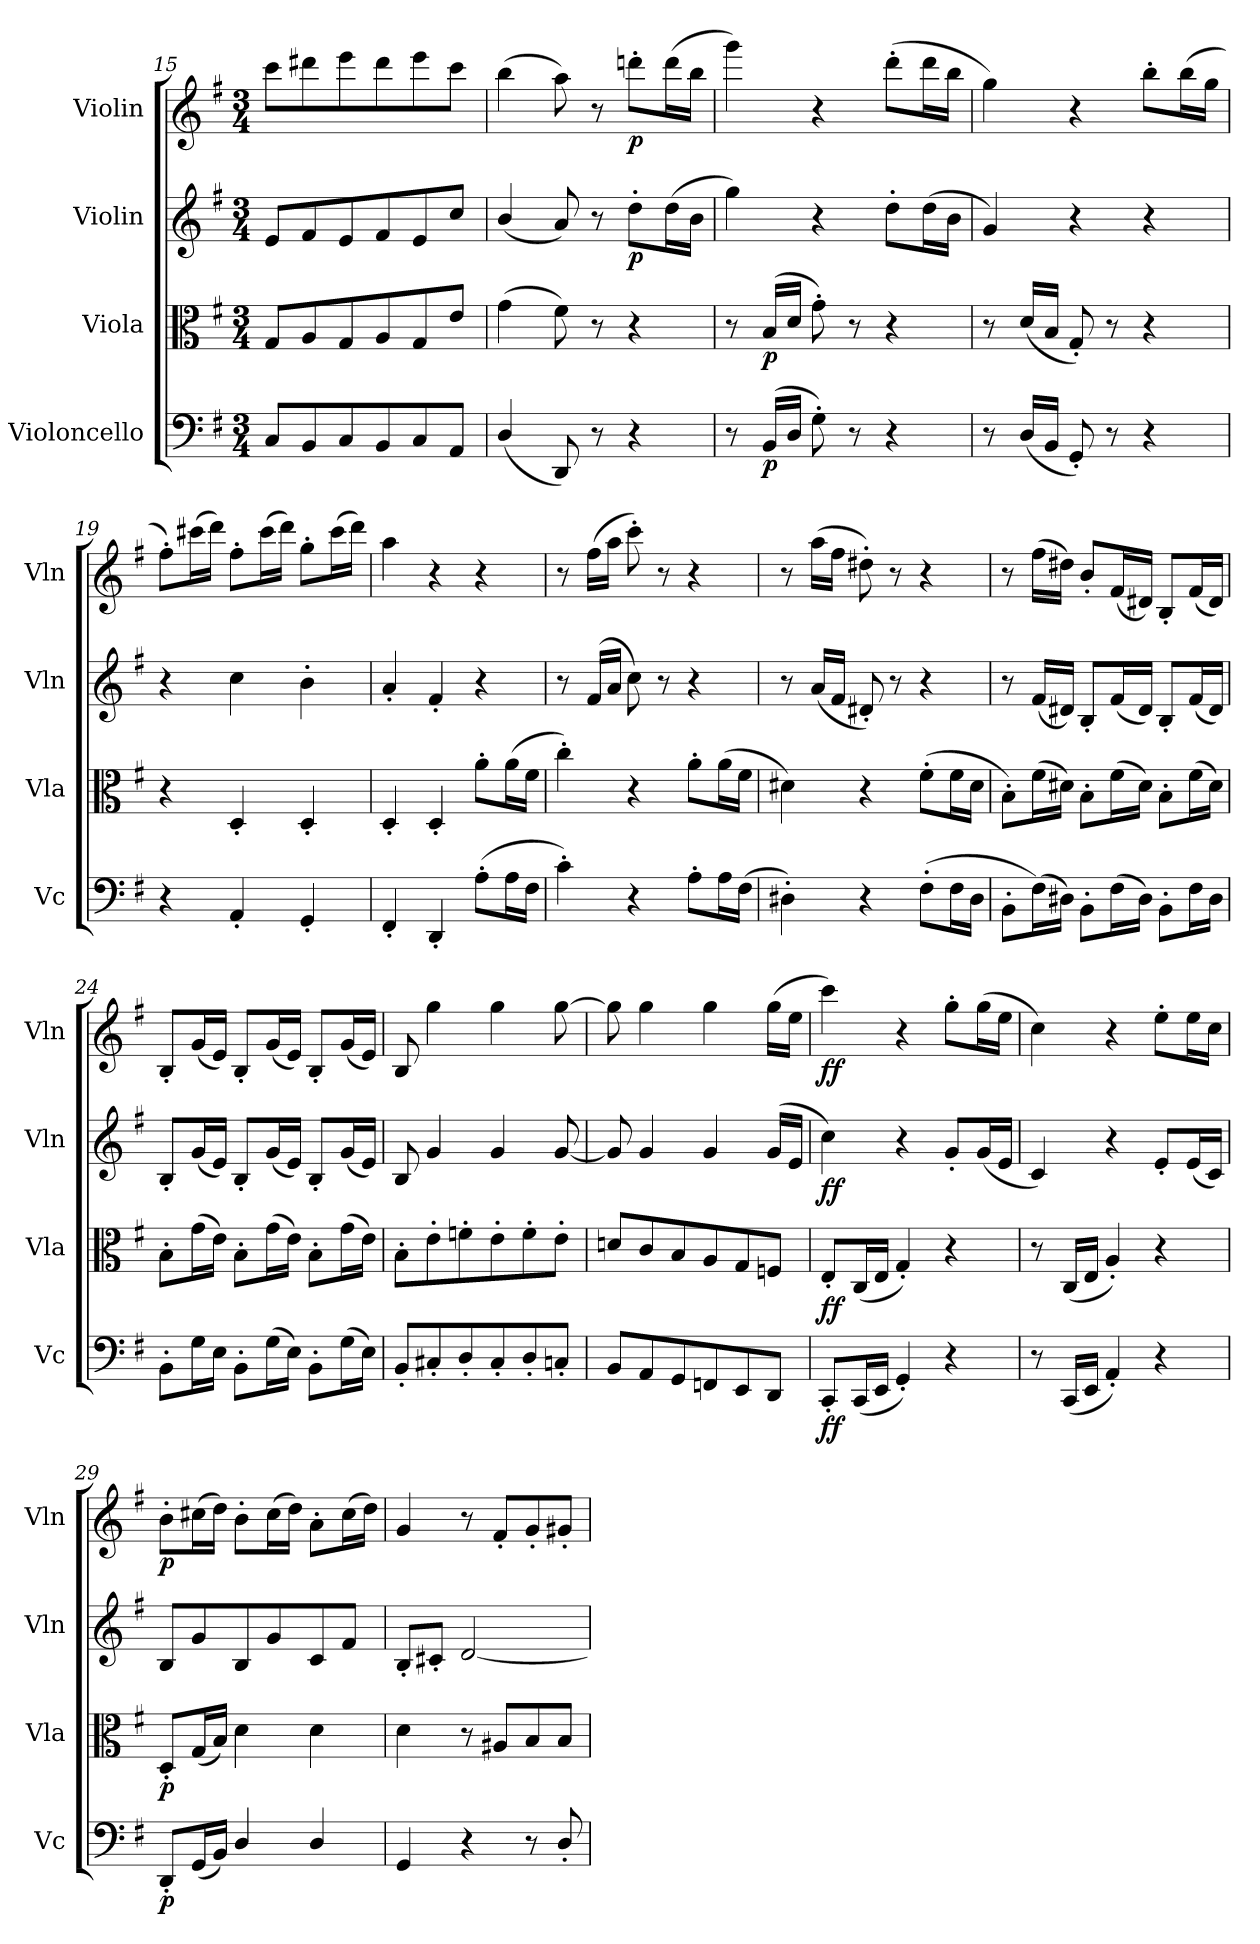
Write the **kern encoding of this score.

**kern	**dynam	**kern	**dynam	**kern	**dynam	**kern	**dynam
*part4	*part4	*part3	*part3	*part2	*part2	*part1	*part1
*staff4	*staff4	*staff3	*staff3	*staff2	*staff2	*staff1	*staff1
*I"Violoncello	*	*I"Viola	*	*I"Violin	*	*I"Violin	*
*I'Vc	*	*I'Vla	*	*I'Vln	*	*I'Vln	*
*clefF4	*	*clefC3	*	*clefG2	*	*clefG2	*
*k[f#]	*	*k[f#]	*	*k[f#]	*	*k[f#]	*
*M3/4	*	*M3/4	*	*M3/4	*	*M3/4	*
=15	=15	=15	=15	=15	=15	=15	=15
8C/L	.	8G/L	.	8e/L	.	8ccc\L	.
8BB/	.	8A/	.	8f#/	.	8ddd#X\	.
8C/	.	8G/	.	8e/	.	8eee\	.
8BB/	.	8A/	.	8f#/	.	8ddd#\	.
8C/	.	8G/	.	8e/	.	8eee\	.
8AA/J	.	8e/J	.	8cc/J	.	8ccc\J	.
=16	=16	=16	=16	=16	=16	=16	=16
(4D/	.	(4g\	.	(4b/	.	(4bb\	.
8DD/)	.	8f#\)	.	8a/)	.	8aa\)	.
8r	.	8r	.	8r	.	8r	.
4r	.	4r	.	8dd'\L	p	8dddn'\L	p
.	.	.	.	(16dd\L	.	(16ddd\L	.
.	.	.	.	16b\JJ	.	16bb\JJ	.
=17	=17	=17	=17	=17	=17	=17	=17
8r	.	8r	.	4gg\)	.	4ggg\)	.
(16BB/LL	p	(16B/LL	p	.	.	.	.
16D/JJ	.	16d/JJ	.	.	.	.	.
8G'\)	.	8g'\)	.	4r	.	4r	.
8r	.	8r	.	.	.	.	.
4r	.	4r	.	8dd'\L	.	(8ddd'\L	.
.	.	.	.	(16dd\L	.	16ddd\L	.
.	.	.	.	16b\JJ	.	16bb\JJ	.
=18	=18	=18	=18	=18	=18	=18	=18
8r	.	8r	.	4g/)	.	4gg\)	.
(16D/LL	.	(16d/LL	.	.	.	.	.
16BB/JJ	.	16B/JJ	.	.	.	.	.
8GG'/)	.	8G'/)	.	4r	.	4r	.
8r	.	8r	.	.	.	.	.
4r	.	4r	.	4r	.	8bb'\L	.
.	.	.	.	.	.	(16bb\L	.
.	.	.	.	.	.	16gg\JJ	.
=19	=19	=19	=19	=19	=19	=19	=19
4r	.	4r	.	4r	.	8ff#'\L)	.
.	.	.	.	.	.	(16ccc#X\L	.
.	.	.	.	.	.	16ddd\JJ)	.
4AA'/	.	4D'/	.	4cc\	.	8ff#'\L	.
.	.	.	.	.	.	(16ccc#\L	.
.	.	.	.	.	.	16ddd\JJ)	.
4GG'/	.	4D'/	.	4b'\	.	8gg'\L	.
.	.	.	.	.	.	(16ccc#\L	.
.	.	.	.	.	.	16ddd\JJ)	.
=20	=20	=20	=20	=20	=20	=20	=20
4FF#'/	.	4D'/	.	4a'/	.	4aa\	.
4DD'/	.	4D'/	.	4f#'/	.	4r	.
(8A'\L	.	8a'\L	.	4r	.	4r	.
16A\L	.	(16a\L	.	.	.	.	.
16F#\JJ	.	16f#\JJ	.	.	.	.	.
=21	=21	=21	=21	=21	=21	=21	=21
4c'\)	.	4cc'\)	.	8r	.	8r	.
.	.	.	.	(16f#/LL	.	(16ff#\LL	.
.	.	.	.	16a/JJ	.	16aa\JJ	.
4r	.	4r	.	8cc\)	.	8ccc'\)	.
.	.	.	.	8r	.	8r	.
8A'\L	.	8a'\L	.	4r	.	4r	.
16A\L	.	(16a\L	.	.	.	.	.
(16F#\JJ	.	16f#\JJ	.	.	.	.	.
=22	=22	=22	=22	=22	=22	=22	=22
4D#X'\)	.	4d#X\)	.	8r	.	8r	.
.	.	.	.	(16a/LL	.	(16aa\LL	.
.	.	.	.	16f#/JJ	.	16ff#\JJ	.
4r	.	4r	.	8d#X'/)	.	8dd#X'\)	.
.	.	.	.	8r	.	8r	.
(8F#'\L	.	(8f#'\L	.	4r	.	4r	.
16F#\L	.	16f#\L	.	.	.	.	.
16D#\JJ	.	16d#\JJ	.	.	.	.	.
=23	=23	=23	=23	=23	=23	=23	=23
8BB'\L	.	8B'\L)	.	8r	.	8r	.
(16F#\L)	.	(16f#\L	.	(16f#/LL	.	(16ff#\LL	.
16D#X\JJ)	.	16d#X\JJ)	.	16d#X/JJ)	.	16dd#X\JJ)	.
8BB'\L	.	8B'\L	.	8B'/L	.	8b'/L	.
(16F#\L	.	(16f#\L	.	(16f#/L	.	(16f#/L	.
16D#\JJ)	.	16d#\JJ)	.	16d#/JJ)	.	16d#X/JJ)	.
8BB'\L	.	8B'\L	.	8B'/L	.	8B'/L	.
16F#\L	.	(16f#\L	.	(16f#/L	.	(16f#/L	.
16D#\JJ	.	16d#\JJ)	.	16d#/JJ)	.	16d#/JJ)	.
=24	=24	=24	=24	=24	=24	=24	=24
8BB'\L	.	8B'\L	.	8B'/L	.	8B'/L	.
16G\L	.	(16g\L	.	(16g/L	.	(16g/L	.
16E\JJ	.	16e\JJ)	.	16e/JJ)	.	16e/JJ)	.
8BB'\L	.	8B'\L	.	8B'/L	.	8B'/L	.
(16G\L	.	(16g\L	.	(16g/L	.	(16g/L	.
16E\JJ)	.	16e\JJ)	.	16e/JJ)	.	16e/JJ)	.
8BB'\L	.	8B'\L	.	8B'/L	.	8B'/L	.
(16G\L	.	(16g\L	.	(16g/L	.	(16g/L	.
16E\JJ)	.	16e\JJ)	.	16e/JJ)	.	16e/JJ)	.
=25	=25	=25	=25	=25	=25	=25	=25
8BB'/L	.	8B'\L	.	8B/	.	8B/	.
8C#X'/	.	8e'\	.	4g/	.	4gg\	.
8D'/	.	8fn'\	.	.	.	.	.
8C#'/	.	8e'\	.	4g/	.	4gg\	.
8D'/	.	8f'\	.	.	.	.	.
8Cn'/J	.	8e'\J	.	[8g/	.	[8gg\	.
=26	=26	=26	=26	=26	=26	=26	=26
8BB/L	.	8dn/L	.	8g/]	.	8gg\]	.
8AA/	.	8c/	.	4g/	.	4gg\	.
8GG/	.	8B/	.	.	.	.	.
8FFn/	.	8A/	.	4g/	.	4gg\	.
8EE/	.	8G/	.	.	.	.	.
8DD/J	.	8Fn/J	.	(16g/LL	.	(16gg\LL	.
.	.	.	.	16e/JJ	.	16ee\JJ	.
=27	=27	=27	=27	=27	=27	=27	=27
8CC'/L	ff	8E'/L	ff	4cc\)	ff	4ccc\)	ff
(16CC/L	.	(16C/L	.	.	.	.	.
16EE/JJ	.	16E/JJ	.	.	.	.	.
4GG'/)	.	4G'/)	.	4r	.	4r	.
4r	.	4r	.	8g'/L	.	8gg'\L	.
.	.	.	.	(16g/L	.	(16gg\L	.
.	.	.	.	16e/JJ	.	16ee\JJ	.
=28	=28	=28	=28	=28	=28	=28	=28
8r	.	8r	.	4c/)	.	4cc\)	.
(16CC/LL	.	(16C/LL	.	.	.	.	.
16EE/JJ	.	16E/JJ	.	.	.	.	.
4AA'/)	.	4A'/)	.	4r	.	4r	.
4r	.	4r	.	8e'/L	.	8ee'\L	.
.	.	.	.	(16e/L	.	16ee\L	.
.	.	.	.	16c/JJ)	.	16cc\JJ	.
=29	=29	=29	=29	=29	=29	=29	=29
8DD'/L	p	8D'/L	p	8B/L	.	8b'\L	p
(16GG/L	.	(16G/L	.	8g/	.	(16cc#X\L	.
16BB/JJ)	.	16B/JJ)	.	.	.	16dd\JJ)	.
4D/	.	4d\	.	8B/	.	8b'\L	.
.	.	.	.	8g/	.	(16cc#\L	.
.	.	.	.	.	.	16dd\JJ)	.
4D/	.	4d\	.	8c/	.	8a'\L	.
.	.	.	.	8f#/J	.	(16cc#\L	.
.	.	.	.	.	.	16dd\JJ)	.
=30	=30	=30	=30	=30	=30	=30	=30
4GG/	.	4d\	.	8B'/L	.	4g/	.
.	.	.	.	8c#X'/J	.	.	.
4r	.	8r	.	[2d/	.	8r	.
.	.	8A#X/L	.	.	.	8f#'/L	.
8r	.	8B/	.	.	.	8g'/	.
8D'/	.	8B/J	.	.	.	8g#X'/J	.
=	=	=	=	=	=	=	=
*-	*-	*-	*-	*-	*-	*-	*-
